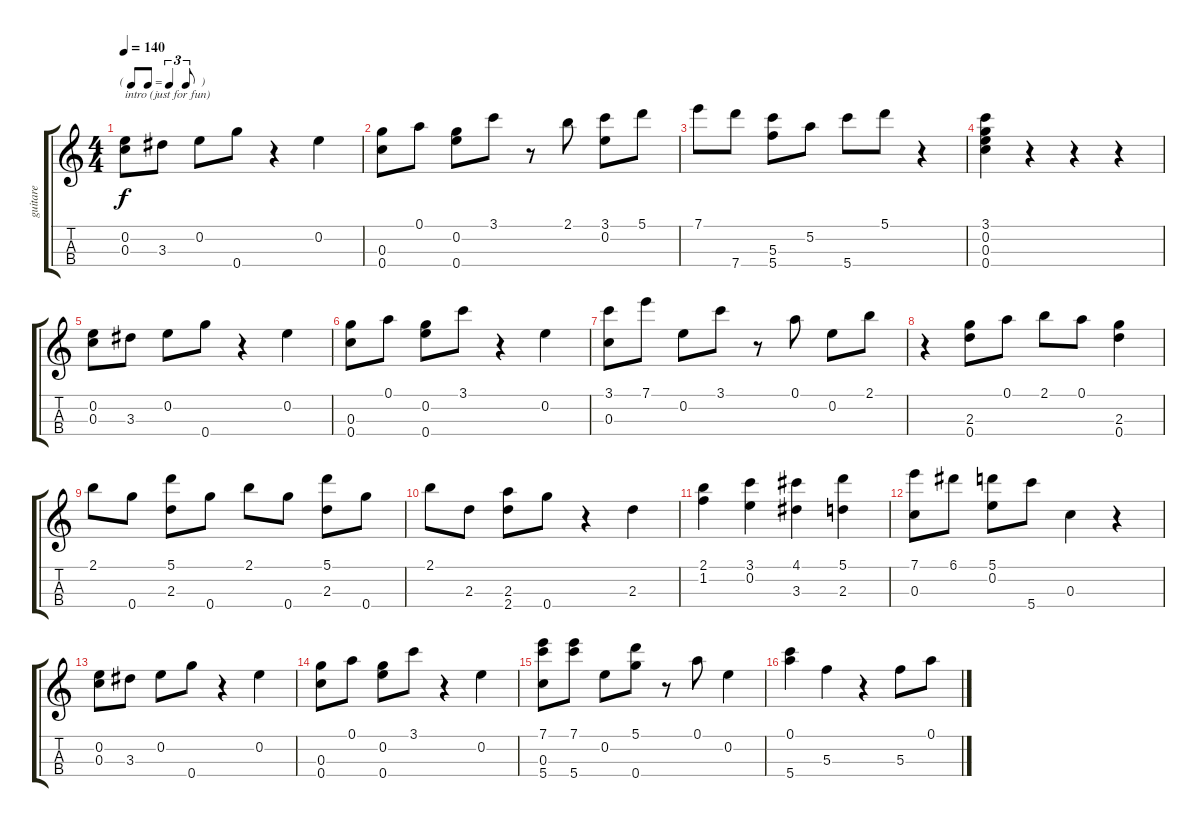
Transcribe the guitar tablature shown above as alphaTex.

\track ("guitare" "guitare") {instrument acousticguitarnylon}
\staff {score tabs}
\tuning (A4 E4 C4 G4) {hide}
\ts (4 4)
\tf triplet8th
\tempo 140
\clef g2
\ks c
(0.2 0.3).8{txt "intro (just for fun)" dy f instrument oboe} 3.3.8 0.2.8 0.4.8 r.4 0.2.4 |
(0.3 0.4).8 0.1.8 (0.2 0.4).8 3.1.8 r.8 2.1.8 (3.1 0.2).8 5.1.8 |
7.1.8 7.4.8 (5.3 5.4).8 5.2.8 5.4.8 5.1.8 r.4 |
(3.1 0.2 0.3 0.4).4 r.4 r.4 r.4 |
(0.2 0.3).8{instrument acousticguitarsteel} 3.3.8 0.2.8 0.4.8 r.4 0.2.4 |
(0.3 0.4).8 0.1.8 (0.2 0.4).8 3.1.8 r.4 0.2.4 |
(3.1 0.3).8 7.1.8 0.2.8 3.1.8 r.8 0.1.8 0.2.8 2.1.8 |
r.4 (2.3 0.4).8 0.1.8 2.1.8 0.1.8 (2.3 0.4).4 |
2.1.8 0.4.8 (5.1 2.3).8 0.4.8 2.1.8 0.4.8 (5.1 2.3).8 0.4.8 |
2.1.8 2.3.8 (2.3 2.4).8 0.4.8 r.4 2.3.4 |
(2.1 1.2).4 (3.1 0.2).4 (4.1 3.3).4 (5.1 2.3).4 |
(7.1 0.3).8 6.1.8 (5.1 0.2).8 5.4.8 0.3.4 r.4 |
(0.2 0.3).8 3.3.8 0.2.8 0.4.8 r.4 0.2.4 |
(0.3 0.4).8 0.1.8 (0.2 0.4).8 3.1.8 r.4 0.2.4 |
(7.1 0.3 5.4).8 (7.1 5.4).8 0.2.8 (5.1 0.4).8 r.8 0.1.8 0.2.4 |
(0.1 5.4).4 5.3.4 r.4 5.3.8 0.1.8
